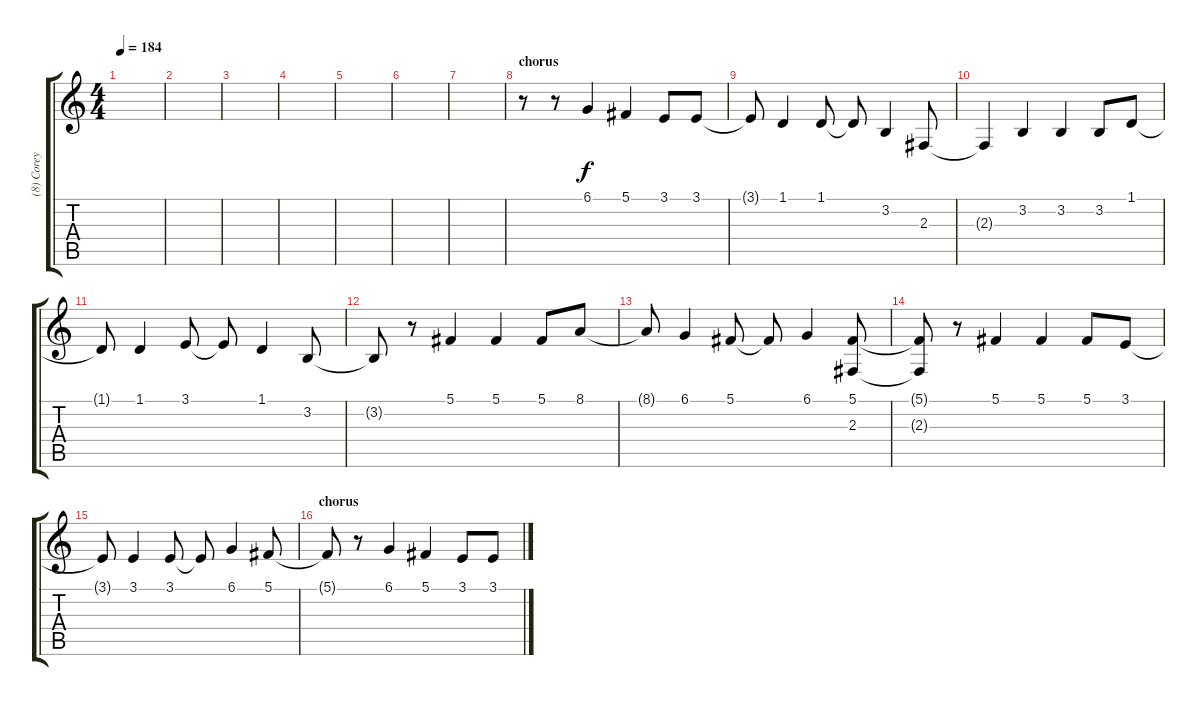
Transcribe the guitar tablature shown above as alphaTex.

\track ("(8) Corey - vocal" "(8) Corey ") {instrument lead2sawtooth}
\staff {score tabs}
\tuning (Db4 Ab3 E3 B2 Gb2 Db2) {hide}
\ts (4 4)
\tempo 184
\clef g2
\ks c
|
|
|
|
|
|
|
\section ("" "chorus")
r.8 r.8 6.1.4 5.1.4 3.1.8 3.1.8 |
3.1{t}.8 1.1.4 1.1.8 1.1{t}.8 3.2.4 2.3.8 |
2.3{t}.4 3.2.4 3.2.4 3.2.8 1.1.8 |
1.1{t}.8 1.1.4 3.1.8 3.1{t}.8 1.1.4 3.2.8 |
3.2{t}.8 r.8 5.1.4 5.1.4 5.1.8 8.1.8 |
8.1{t}.8 6.1.4 5.1.8 5.1{t}.8 6.1.4 (5.1 2.3).8 |
(5.1{t} 2.3{t}).8 r.8 5.1.4 5.1.4 5.1.8 3.1.8 |
3.1{t}.8 3.1.4 3.1.8 3.1{t}.8 6.1.4 5.1.8 |
\section ("" "chorus")
5.1{t}.8 r.8 6.1.4 5.1.4 3.1.8 3.1.8
